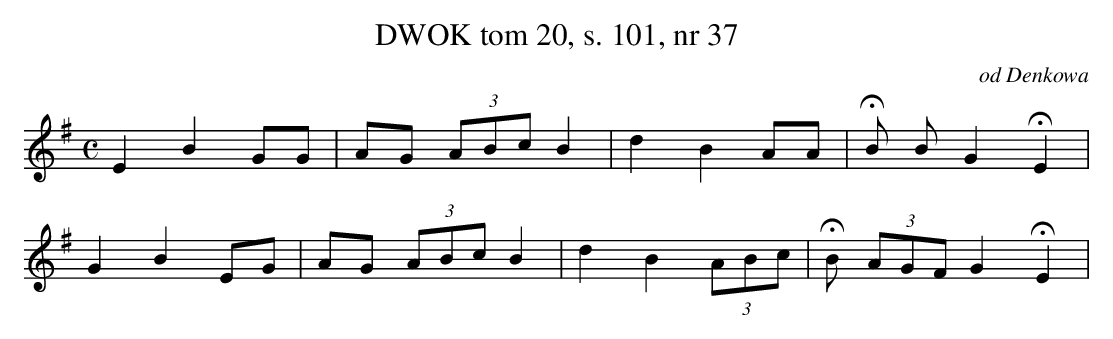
X:1
T: DWOK tom 20, s. 101, nr 37
O:od Denkowa
L:1/8
M:C
K:G
E2B2GG|AG (3ABc B2|d2B2 AA|HB B G2HE2|
G2B2EG|AG (3ABc B2|d2B2 (3ABc|HB (3AGF G2HE2|
